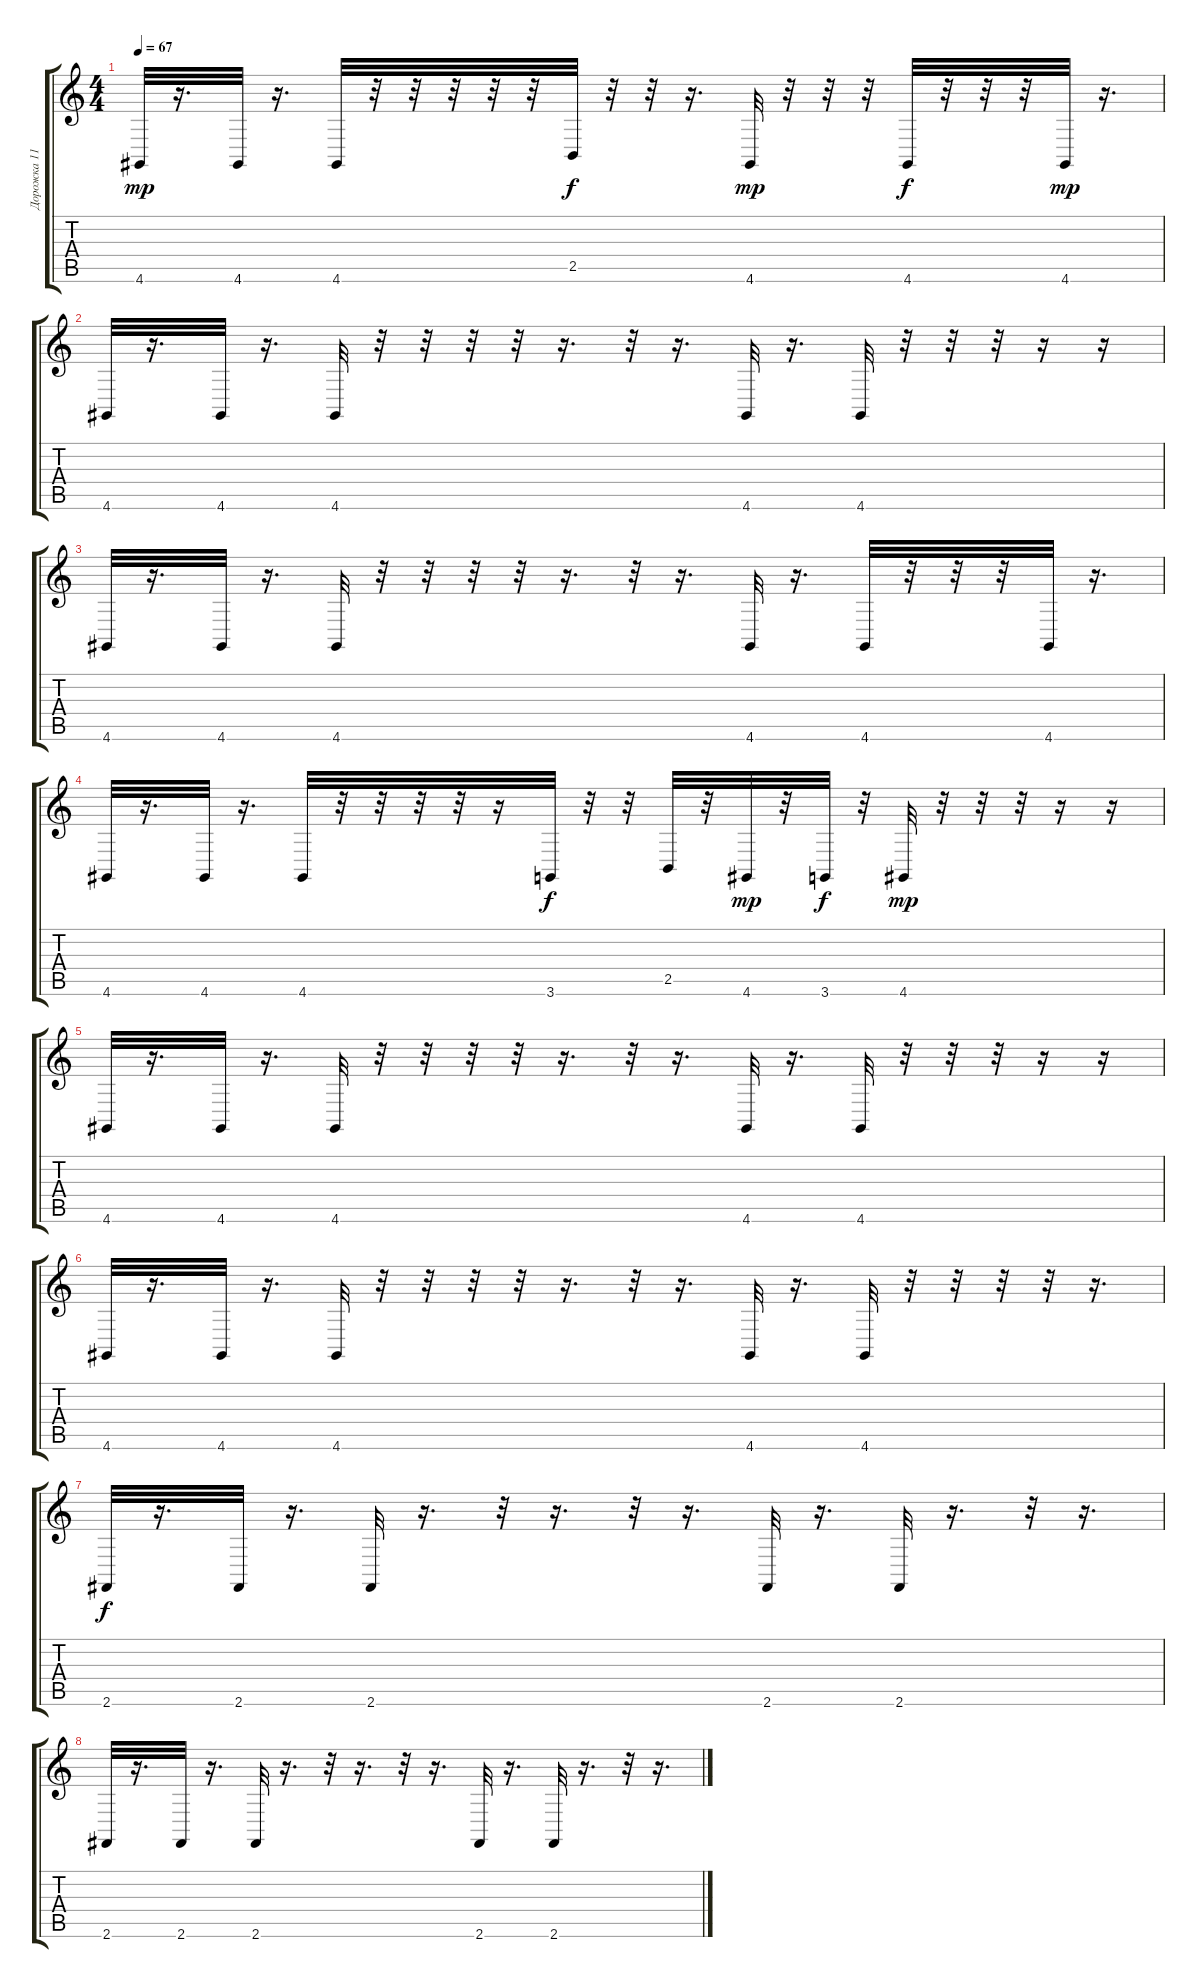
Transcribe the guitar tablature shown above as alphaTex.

\track ("Дорожка 11" "Дорожка 11") {instrument acousticgrandpiano}
\staff {score tabs}
\tuning (E4 B3 G3 D3 A2 E2) {hide}
\ts (4 4)
\tempo 67
\clef g2
\ks c
4.6.32{dy mp} r.16{d} 4.6.32 r.16{d} 4.6.32 r.32 r.32 r.32 r.32 r.32 2.5.32{dy f} r.32 r.32 r.16{d} 4.6.32{dy mp} r.32 r.32 r.32 4.6.32{dy f} r.32 r.32 r.32 4.6.32{dy mp} r.16{d} |
4.6.32 r.16{d} 4.6.32 r.16{d} 4.6.32 r.32 r.32 r.32 r.32 r.16{d} r.32 r.16{d} 4.6.32 r.16{d} 4.6.32 r.32 r.32 r.32 r.16 r.16 |
4.6.32 r.16{d} 4.6.32 r.16{d} 4.6.32 r.32 r.32 r.32 r.32 r.16{d} r.32 r.16{d} 4.6.32 r.16{d} 4.6.32 r.32 r.32 r.32 4.6.32 r.16{d} |
4.6.32 r.16{d} 4.6.32 r.16{d} 4.6.32 r.32 r.32 r.32 r.32 r.16 3.6.32{dy f} r.32 r.32 2.5.32 r.32 4.6.32{dy mp} r.32 3.6.32{dy f} r.32 4.6.32{dy mp} r.32 r.32 r.32 r.16 r.16 |
4.6.32 r.16{d} 4.6.32 r.16{d} 4.6.32 r.32 r.32 r.32 r.32 r.16{d} r.32 r.16{d} 4.6.32 r.16{d} 4.6.32 r.32 r.32 r.32 r.16 r.16 |
4.6.32 r.16{d} 4.6.32 r.16{d} 4.6.32 r.32 r.32 r.32 r.32 r.16{d} r.32 r.16{d} 4.6.32 r.16{d} 4.6.32 r.32 r.32 r.32 r.32 r.16{d} |
2.6.32{dy f} r.16{d} 2.6.32 r.16{d} 2.6.32 r.16{d} r.32 r.16{d} r.32 r.16{d} 2.6.32 r.16{d} 2.6.32 r.16{d} r.32 r.16{d} |
2.6.32 r.16{d} 2.6.32 r.16{d} 2.6.32 r.16{d} r.32 r.16{d} r.32 r.16{d} 2.6.32 r.16{d} 2.6.32 r.16{d} r.32 r.16{d}
